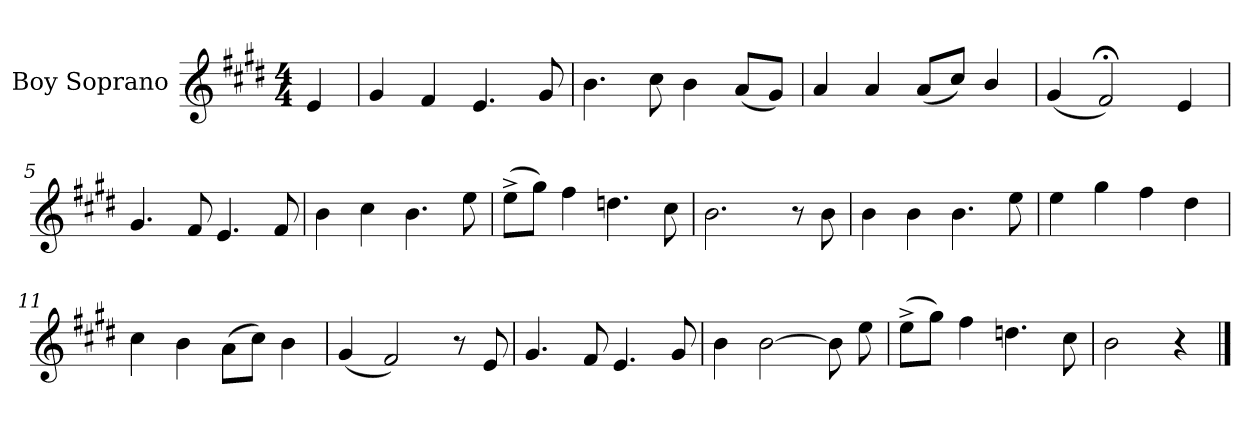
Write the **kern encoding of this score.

**kern
*part1
*staff1
*I"Boy Soprano
*I'B. S.
*clefG2
*k[f#c#g#d#]
*M4/4
*MM120
=
4e/
=1
4g#/
4f#/
4.e/
8g#/
=2
4.b\
8cc#\
4b\
(<8a/L
8g#/J)
=3
4a/
4a/
(<8a/L
8cc#/J)
4b/
=4
(<4g#/
2f#;</)
4e/
!!LO:LB:g=z
=5
4.g#/
8f#/
4.e/
8f#/
=6
4b\
4cc#\
4.b\
8ee\
=7
(>8ee^\L
8gg#\J)
4ff#\
4.ddn\
8cc#\
=8
2.b\
8r
8b\
!!LO:LB:g=z
=9
4b\
4b\
4.b\
8ee\
=10
4ee\
4gg#\
4ff#\
4dd#\
=11
4cc#\
4b\
(>8a\L
8cc#\J)
4b\
!!LO:LB:g=z
=12
(<4g#/
2f#/)
8r
8e/
=13
4.g#/
8f#/
4.e/
8g#/
=14
4b\
[2b\
8b\]
8ee\
=15
(>8ee^\L
8gg#\J)
4ff#\
4.ddn\
8cc#\
=16
2b\
4r
==
*-
